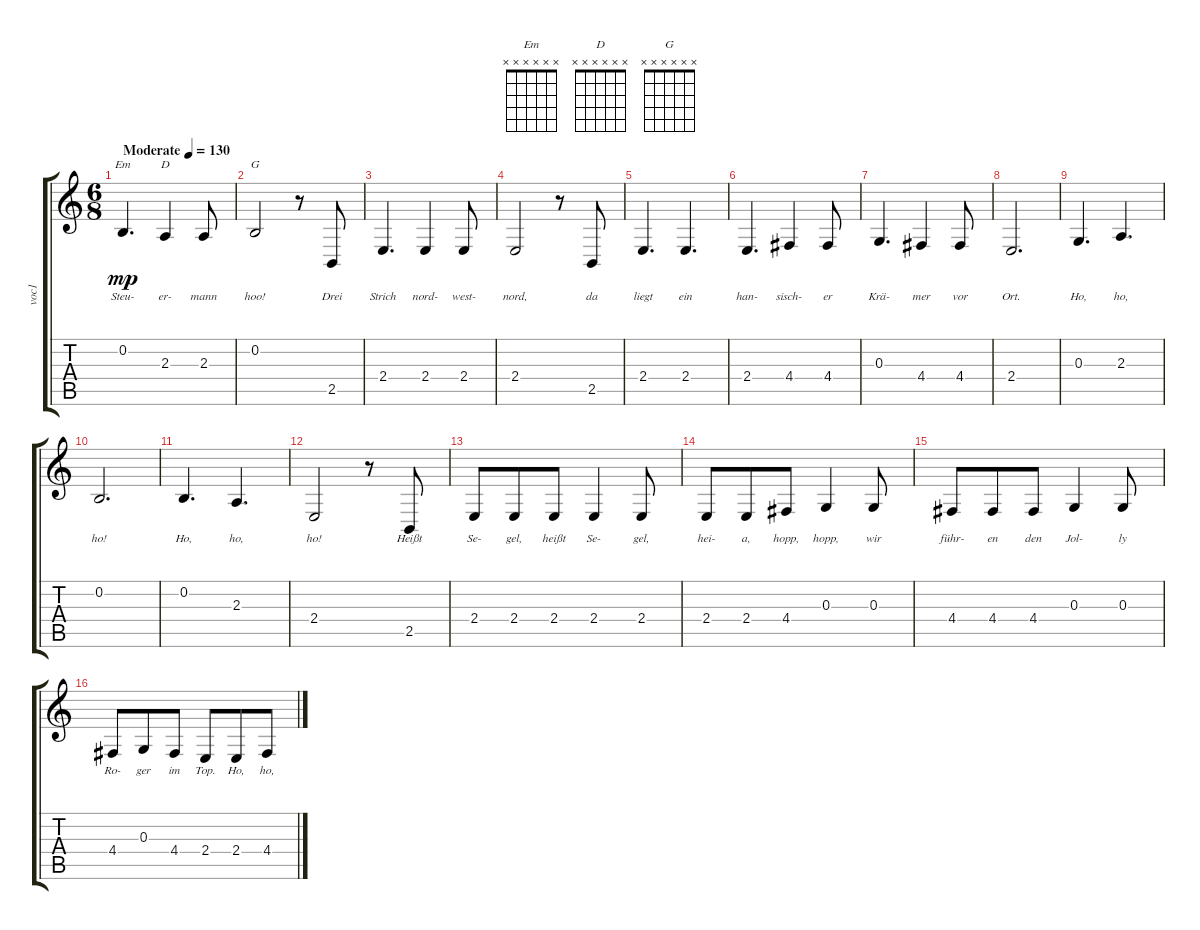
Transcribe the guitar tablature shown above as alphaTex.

\track ("voc1" "voc1") {instrument trombone}
\staff {score tabs}
\tuning (E4 B3 G3 D3 A2 E2) {hide}
\chord ("Em" x x x x x x)
\chord ("D" x x x x x x)
\chord ("G" x x x x x x)
\ts (6 8)
\tempo (130 "Moderate")
\clef g2
\ks c
0.2.4{d ch "Em" lyrics (0 "Steu-") lyrics (1 "") lyrics (2 "") lyrics (3 "") lyrics (4 "") dy mp instrument trombone} 2.3.4{ch "D" lyrics (0 "er-") lyrics (1 "") lyrics (2 "") lyrics (3 "") lyrics (4 "")} 2.3.8{lyrics (0 "mann") lyrics (1 "") lyrics (2 "") lyrics (3 "") lyrics (4 "")} |
0.2.2{ch "G" lyrics (0 "hoo!") lyrics (1 "") lyrics (2 "") lyrics (3 "") lyrics (4 "")} r.8 2.5.8{lyrics (0 "Drei") lyrics (1 "") lyrics (2 "") lyrics (3 "") lyrics (4 "")} |
2.4.4{d lyrics (0 "Strich") lyrics (1 "") lyrics (2 "") lyrics (3 "") lyrics (4 "")} 2.4.4{lyrics (0 "nord-") lyrics (1 "") lyrics (2 "") lyrics (3 "") lyrics (4 "")} 2.4.8{lyrics (0 "west-") lyrics (1 "") lyrics (2 "") lyrics (3 "") lyrics (4 "")} |
2.4.2{lyrics (0 "nord,") lyrics (1 "") lyrics (2 "") lyrics (3 "") lyrics (4 "")} r.8 2.5.8{lyrics (0 "da") lyrics (1 "") lyrics (2 "") lyrics (3 "") lyrics (4 "")} |
2.4.4{d lyrics (0 "liegt") lyrics (1 "") lyrics (2 "") lyrics (3 "") lyrics (4 "")} 2.4.4{d lyrics (0 "ein") lyrics (1 "") lyrics (2 "") lyrics (3 "") lyrics (4 "")} |
2.4.4{d lyrics (0 "han-") lyrics (1 "") lyrics (2 "") lyrics (3 "") lyrics (4 "")} 4.4.4{lyrics (0 "sisch-") lyrics (1 "") lyrics (2 "") lyrics (3 "") lyrics (4 "")} 4.4.8{lyrics (0 "er") lyrics (1 "") lyrics (2 "") lyrics (3 "") lyrics (4 "")} |
0.3.4{d lyrics (0 "Krä-") lyrics (1 "") lyrics (2 "") lyrics (3 "") lyrics (4 "")} 4.4.4{lyrics (0 "mer") lyrics (1 "") lyrics (2 "") lyrics (3 "") lyrics (4 "")} 4.4.8{lyrics (0 "vor") lyrics (1 "") lyrics (2 "") lyrics (3 "") lyrics (4 "")} |
2.4.2{d lyrics (0 "Ort.") lyrics (1 "") lyrics (2 "") lyrics (3 "") lyrics (4 "")} |
0.3.4{d lyrics (0 "Ho,") lyrics (1 "") lyrics (2 "") lyrics (3 "") lyrics (4 "")} 2.3.4{d lyrics (0 "ho,") lyrics (1 "") lyrics (2 "") lyrics (3 "") lyrics (4 "")} |
0.2.2{d lyrics (0 "ho!") lyrics (1 "") lyrics (2 "") lyrics (3 "") lyrics (4 "")} |
0.2.4{d lyrics (0 "Ho,") lyrics (1 "") lyrics (2 "") lyrics (3 "") lyrics (4 "")} 2.3.4{d lyrics (0 "ho,") lyrics (1 "") lyrics (2 "") lyrics (3 "") lyrics (4 "")} |
2.4.2{lyrics (0 "ho!") lyrics (1 "") lyrics (2 "") lyrics (3 "") lyrics (4 "")} r.8 2.5.8{lyrics (0 "Heißt") lyrics (1 "") lyrics (2 "") lyrics (3 "") lyrics (4 "")} |
2.4.8{lyrics (0 "Se-") lyrics (1 "") lyrics (2 "") lyrics (3 "") lyrics (4 "")} 2.4.8{lyrics (0 "gel,") lyrics (1 "") lyrics (2 "") lyrics (3 "") lyrics (4 "")} 2.4.8{lyrics (0 "heißt") lyrics (1 "") lyrics (2 "") lyrics (3 "") lyrics (4 "")} 2.4.4{lyrics (0 "Se-") lyrics (1 "") lyrics (2 "") lyrics (3 "") lyrics (4 "")} 2.4.8{lyrics (0 "gel,") lyrics (1 "") lyrics (2 "") lyrics (3 "") lyrics (4 "")} |
2.4.8{lyrics (0 "hei-") lyrics (1 "") lyrics (2 "") lyrics (3 "") lyrics (4 "")} 2.4.8{lyrics (0 "a,") lyrics (1 "") lyrics (2 "") lyrics (3 "") lyrics (4 "")} 4.4.8{lyrics (0 "hopp,") lyrics (1 "") lyrics (2 "") lyrics (3 "") lyrics (4 "")} 0.3.4{lyrics (0 "hopp,") lyrics (1 "") lyrics (2 "") lyrics (3 "") lyrics (4 "")} 0.3.8{lyrics (0 "wir") lyrics (1 "") lyrics (2 "") lyrics (3 "") lyrics (4 "")} |
4.4.8{lyrics (0 "führ-") lyrics (1 "") lyrics (2 "") lyrics (3 "") lyrics (4 "")} 4.4.8{lyrics (0 "en") lyrics (1 "") lyrics (2 "") lyrics (3 "") lyrics (4 "")} 4.4.8{lyrics (0 "den") lyrics (1 "") lyrics (2 "") lyrics (3 "") lyrics (4 "")} 0.3.4{lyrics (0 "Jol-") lyrics (1 "") lyrics (2 "") lyrics (3 "") lyrics (4 "")} 0.3.8{lyrics (0 "ly") lyrics (1 "") lyrics (2 "") lyrics (3 "") lyrics (4 "")} |
4.4.8{lyrics (0 "Ro-") lyrics (1 "") lyrics (2 "") lyrics (3 "") lyrics (4 "")} 0.3.8{lyrics (0 "ger") lyrics (1 "") lyrics (2 "") lyrics (3 "") lyrics (4 "")} 4.4.8{lyrics (0 "im") lyrics (1 "") lyrics (2 "") lyrics (3 "") lyrics (4 "")} 2.4.8{lyrics (0 "Top.") lyrics (1 "") lyrics (2 "") lyrics (3 "") lyrics (4 "")} 2.4.8{lyrics (0 "Ho,") lyrics (1 "") lyrics (2 "") lyrics (3 "") lyrics (4 "")} 4.4.8{lyrics (0 "ho,") lyrics (1 "") lyrics (2 "") lyrics (3 "") lyrics (4 "")}
